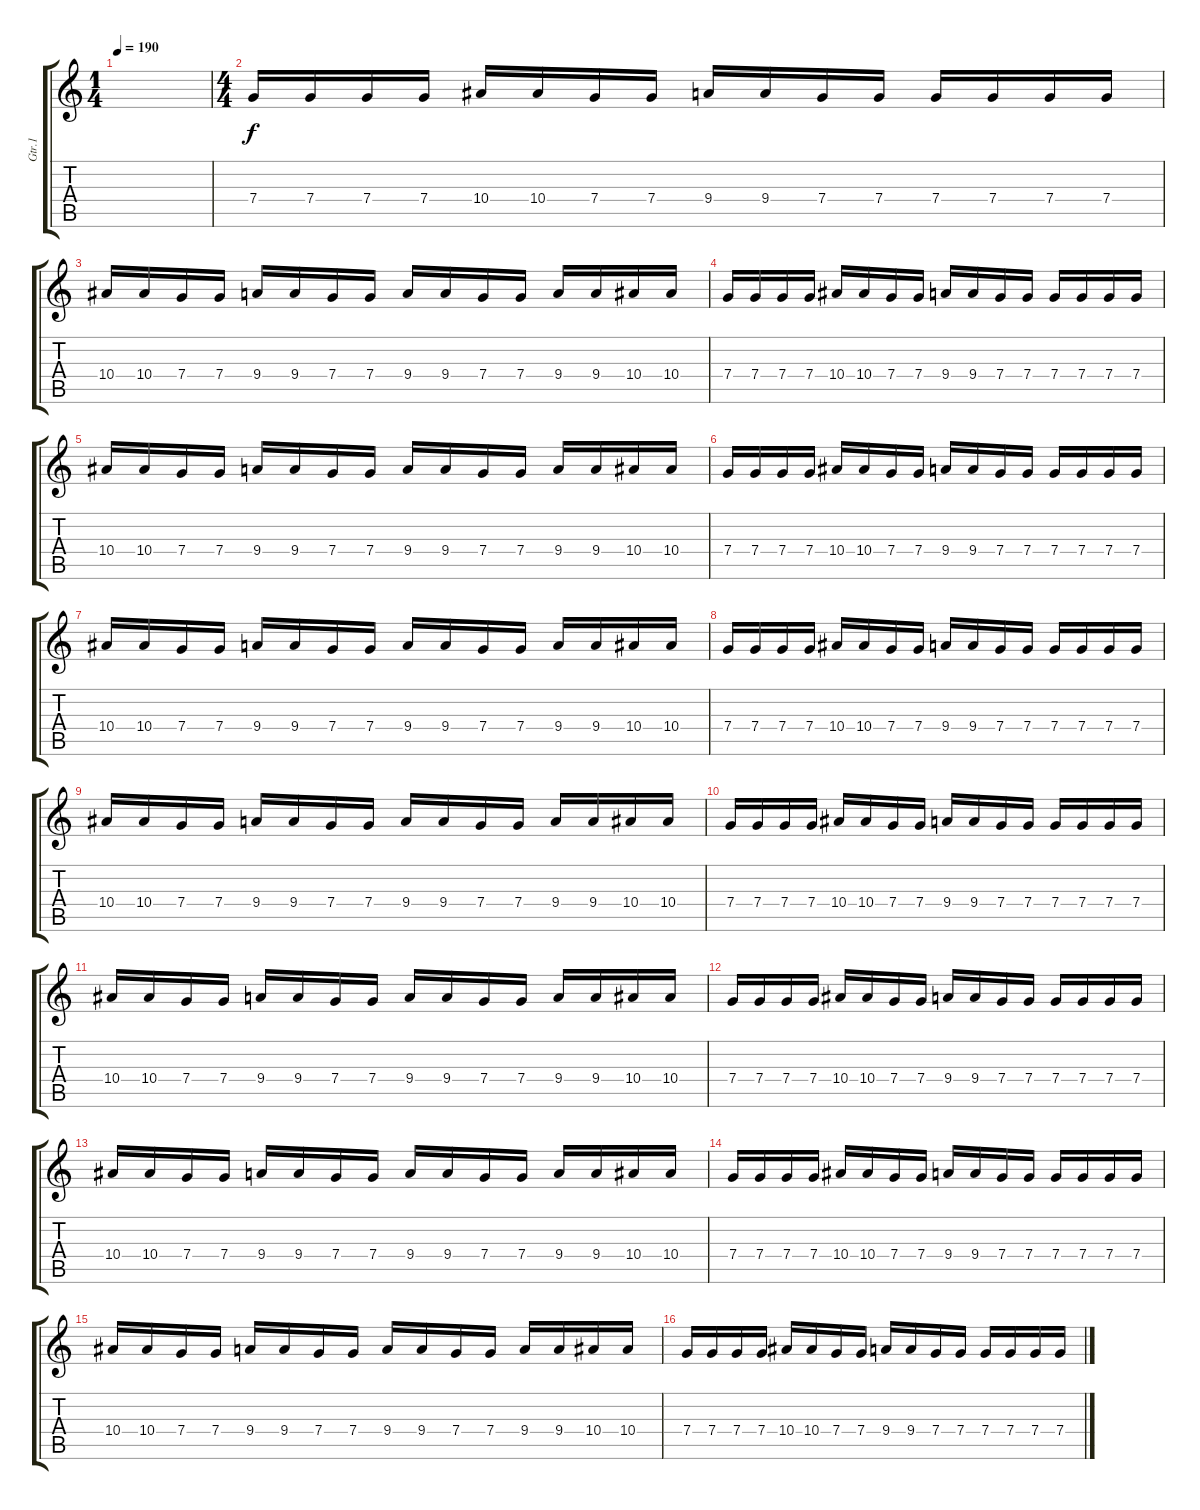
\track ("Gtr.1" "Gtr.1") {instrument distortionguitar}
\staff {score tabs}
\tuning (D4 A3 F3 C3 G2 C2) {hide}
\ts (1 4)
\tempo 190
\clef g2
\ks c
|
\ts (4 4)
7.4.16 7.4.16 7.4.16 7.4.16 10.4.16 10.4.16 7.4.16 7.4.16 9.4.16 9.4.16 7.4.16 7.4.16 7.4.16 7.4.16 7.4.16 7.4.16 |
10.4.16 10.4.16 7.4.16 7.4.16 9.4.16 9.4.16 7.4.16 7.4.16 9.4.16 9.4.16 7.4.16 7.4.16 9.4.16 9.4.16 10.4.16 10.4.16 |
7.4.16 7.4.16 7.4.16 7.4.16 10.4.16 10.4.16 7.4.16 7.4.16 9.4.16 9.4.16 7.4.16 7.4.16 7.4.16 7.4.16 7.4.16 7.4.16 |
10.4.16 10.4.16 7.4.16 7.4.16 9.4.16 9.4.16 7.4.16 7.4.16 9.4.16 9.4.16 7.4.16 7.4.16 9.4.16 9.4.16 10.4.16 10.4.16 |
7.4.16 7.4.16 7.4.16 7.4.16 10.4.16 10.4.16 7.4.16 7.4.16 9.4.16 9.4.16 7.4.16 7.4.16 7.4.16 7.4.16 7.4.16 7.4.16 |
10.4.16 10.4.16 7.4.16 7.4.16 9.4.16 9.4.16 7.4.16 7.4.16 9.4.16 9.4.16 7.4.16 7.4.16 9.4.16 9.4.16 10.4.16 10.4.16 |
7.4.16 7.4.16 7.4.16 7.4.16 10.4.16 10.4.16 7.4.16 7.4.16 9.4.16 9.4.16 7.4.16 7.4.16 7.4.16 7.4.16 7.4.16 7.4.16 |
10.4.16 10.4.16 7.4.16 7.4.16 9.4.16 9.4.16 7.4.16 7.4.16 9.4.16 9.4.16 7.4.16 7.4.16 9.4.16 9.4.16 10.4.16 10.4.16 |
7.4.16 7.4.16 7.4.16 7.4.16 10.4.16 10.4.16 7.4.16 7.4.16 9.4.16 9.4.16 7.4.16 7.4.16 7.4.16 7.4.16 7.4.16 7.4.16 |
10.4.16 10.4.16 7.4.16 7.4.16 9.4.16 9.4.16 7.4.16 7.4.16 9.4.16 9.4.16 7.4.16 7.4.16 9.4.16 9.4.16 10.4.16 10.4.16 |
7.4.16 7.4.16 7.4.16 7.4.16 10.4.16 10.4.16 7.4.16 7.4.16 9.4.16 9.4.16 7.4.16 7.4.16 7.4.16 7.4.16 7.4.16 7.4.16 |
10.4.16 10.4.16 7.4.16 7.4.16 9.4.16 9.4.16 7.4.16 7.4.16 9.4.16 9.4.16 7.4.16 7.4.16 9.4.16 9.4.16 10.4.16 10.4.16 |
7.4.16 7.4.16 7.4.16 7.4.16 10.4.16 10.4.16 7.4.16 7.4.16 9.4.16 9.4.16 7.4.16 7.4.16 7.4.16 7.4.16 7.4.16 7.4.16 |
10.4.16 10.4.16 7.4.16 7.4.16 9.4.16 9.4.16 7.4.16 7.4.16 9.4.16 9.4.16 7.4.16 7.4.16 9.4.16 9.4.16 10.4.16 10.4.16 |
7.4.16 7.4.16 7.4.16 7.4.16 10.4.16 10.4.16 7.4.16 7.4.16 9.4.16 9.4.16 7.4.16 7.4.16 7.4.16 7.4.16 7.4.16 7.4.16
